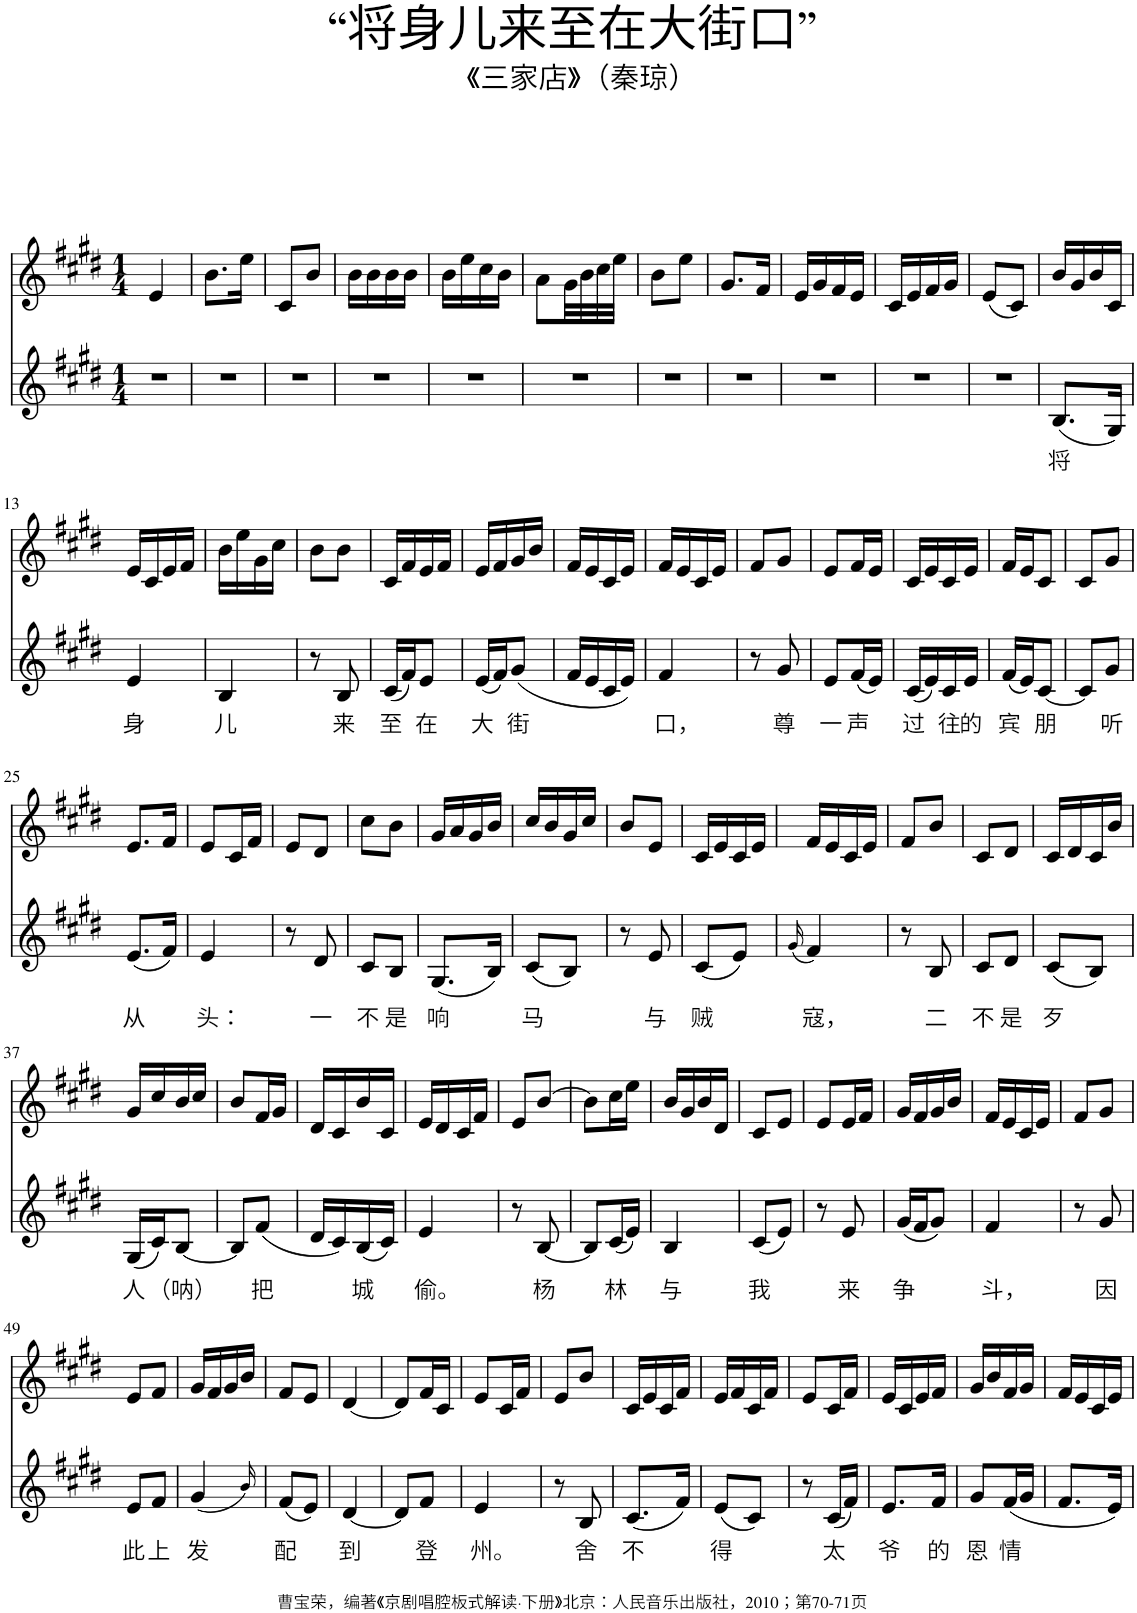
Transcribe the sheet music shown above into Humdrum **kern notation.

**kern	**text	**kern
*part2	*part2	*part1
*staff2	*staff2	*staff1
*I"Piano	*	*I"Piano
*I'Pno	*	*I'Pno
*clefG2	*	*clefG2
*k[f#c#g#d#]	*	*k[f#c#g#d#]
*M1/4	*	*M1/4
=1	=1	=1
4r	.	4e/
=2	=2	=2
4r	.	8.b\L
.	.	16ee\Jk
=3	=3	=3
4r	.	8c#/L
.	.	8b/J
=4	=4	=4
4r	.	16b\LL
.	.	16b\
.	.	16b\
.	.	16b\JJ
=5	=5	=5
4r	.	16b\LL
.	.	16ee\
.	.	16cc#\
.	.	16b\JJ
=6	=6	=6
4r	.	8a\L
.	.	32g#\LL
.	.	32b\
.	.	32cc#\
.	.	32ee\JJJ
=7	=7	=7
4r	.	8b\L
.	.	8ee\J
=8	=8	=8
4r	.	8.g#/L
.	.	16f#/Jk
=9	=9	=9
4r	.	16e/LL
.	.	16g#/
.	.	16f#/
.	.	16e/JJ
=10	=10	=10
4r	.	16c#/LL
.	.	16e/
.	.	16f#/
.	.	16g#/JJ
=11	=11	=11
4r	.	(8e/L
.	.	8c#/J)
=12	=12	=12
!	!LO:LY:b	!
(8.B/L	将	16b/LL
.	.	16g#/
.	.	16b/
16G#/Jk)	.	16c#/JJ
!!LO:LB:g=z
=13	=13	=13
!	!LO:LY:b	!
4e/	身	16e/LL
.	.	16c#/
.	.	16e/
.	.	16f#/JJ
=14	=14	=14
!	!LO:LY:b	!
4B/	儿	16b\LL
.	.	16ee\
.	.	16g#\
.	.	16cc#\JJ
=15	=15	=15
8r	.	8b\L
!	!LO:LY:b	!
8B/	来	8b\J
=16	=16	=16
!	!LO:LY:b	!
(16c#/LL	至	16c#/LL
16f#/J)	.	16f#/
!	!LO:LY:b	!
8e/J	在	16e/
.	.	16f#/JJ
=17	=17	=17
!	!LO:LY:b	!
(16e/LL	大	16e/LL
16f#/J)	.	16f#/
!	!LO:LY:b	!
(8g#/J	街	16g#/
.	.	16b/JJ
=18	=18	=18
16f#/LL	.	16f#/LL
16e/	.	16e/
16c#/	.	16c#/
16e/JJ)	.	16e/JJ
=19	=19	=19
!	!LO:LY:b	!
4f#/	口，	16f#/LL
.	.	16e/
.	.	16c#/
.	.	16e/JJ
=20	=20	=20
8r	.	8f#/L
!	!LO:LY:b	!
8g#/	尊	8g#/J
=21	=21	=21
!	!LO:LY:b	!
8e/L	一	8e/L
!	!LO:LY:b	!
(16f#/L	声	16f#/L
16e/JJ)	.	16e/JJ
=22	=22	=22
!	!LO:LY:b	!
(16c#/LL	过	16c#/LL
16e/)	.	16e/
!	!LO:LY:b	!
16c#/	往	16c#/
!	!LO:LY:b	!
16e/JJ	的	16e/JJ
=23	=23	=23
!	!LO:LY:b	!
(16f#/LL	宾	16f#/LL
16e/J)	.	16e/J
!	!LO:LY:b	!
[8c#/J	朋	8c#/J
=24	=24	=24
8c#/L]	.	8c#/L
!	!LO:LY:b	!
8g#/J	听	8g#/J
!!LO:LB:g=z
=25	=25	=25
!	!LO:LY:b	!
(8.e/L	从	8.e/L
16f#/Jk)	.	16f#/Jk
=26	=26	=26
!	!LO:LY:b	!
4e/	头：	8e/L
.	.	16c#/L
.	.	16f#/JJ
=27	=27	=27
8r	.	8e/L
!	!LO:LY:b	!
8d#/	一	8d#/J
=28	=28	=28
!	!LO:LY:b	!
8c#/L	不	8cc#\L
!	!LO:LY:b	!
8B/J	是	8b\J
=29	=29	=29
!	!LO:LY:b	!
(8.G#/L	响	16g#/LL
.	.	16a/
.	.	16g#/
16B/Jk)	.	16b/JJ
=30	=30	=30
!	!LO:LY:b	!
(8c#/L	马	16cc#/LL
.	.	16b/
8B/J)	.	16g#/
.	.	16cc#/JJ
=31	=31	=31
8r	.	8b/L
!	!LO:LY:b	!
8e/	与	8e/J
=32	=32	=32
!	!LO:LY:b	!
(8c#/L	贼	16c#/LL
.	.	16e/
8e/J)	.	16c#/
.	.	16e/JJ
=33	=33	=33
(16qg#/	.	.
!	!LO:LY:b	!
4f#/)	寇，	16f#/LL
.	.	16e/
.	.	16c#/
.	.	16e/JJ
=34	=34	=34
8r	.	8f#/L
!	!LO:LY:b	!
8B/	二	8b/J
=35	=35	=35
!	!LO:LY:b	!
8c#/L	不	8c#/L
!	!LO:LY:b	!
8d#/J	是	8d#/J
=36	=36	=36
!	!LO:LY:b	!
(8c#/L	歹	16c#/LL
.	.	16d#/
8B/J)	.	16c#/
.	.	16b/JJ
!!LO:LB:g=z
=37	=37	=37
!	!LO:LY:b	!
(16G#/LL	人	16g#/LL
16c#/J)	.	16cc#/
!	!LO:LY:b	!
[8B/J	（呐）	16b/
.	.	16cc#/JJ
=38	=38	=38
8B/L]	.	8b/L
!	!LO:LY:b	!
(8f#/J	把	16f#/L
.	.	16g#/JJ
=39	=39	=39
16d#/LL	.	16d#/LL
16c#/)	.	16c#/
!	!LO:LY:b	!
(16B/	城	16b/
16c#/JJ)	.	16c#/JJ
=40	=40	=40
!	!LO:LY:b	!
4e/	偷。	16e/LL
.	.	16d#/
.	.	16c#/
.	.	16f#/JJ
=41	=41	=41
8r	.	8e/L
!	!LO:LY:b	!
[8B/	杨	[8b/J
=42	=42	=42
8B/L]	.	8b\L]
!	!LO:LY:b	!
(16c#/L	林	16cc#\L
16e/JJ)	.	16ee\JJ
=43	=43	=43
!	!LO:LY:b	!
4B/	与	16b/LL
.	.	16g#/
.	.	16b/
.	.	16d#/JJ
=44	=44	=44
!	!LO:LY:b	!
(8c#/L	我	8c#/L
8e/J)	.	8e/J
=45	=45	=45
8r	.	8e/L
!	!LO:LY:b	!
8e/	来	16e/L
.	.	16f#/JJ
=46	=46	=46
!	!LO:LY:b	!
(16g#/LL	争	16g#/LL
16f#/J	.	16f#/
8g#/J)	.	16g#/
.	.	16b/JJ
=47	=47	=47
!	!LO:LY:b	!
4f#/	斗，	16f#/LL
.	.	16e/
.	.	16c#/
.	.	16e/JJ
=48	=48	=48
8r	.	8f#/L
!	!LO:LY:b	!
8g#/	因	8g#/J
!!LO:LB:g=z
=49	=49	=49
!	!LO:LY:b	!
8e/L	此	8e/L
!	!LO:LY:b	!
8f#/J	上	8f#/J
=50	=50	=50
!	!LO:LY:b	!
(4g#/	发	16g#/LL
.	.	16f#/
.	.	16g#/
.	.	16b/JJ
16qb/)	.	.
=51	=51	=51
!	!LO:LY:b	!
(8f#/L	配	8f#/L
8e/J)	.	8e/J
=52	=52	=52
!	!LO:LY:b	!
[4d#/	到	[4d#/
=53	=53	=53
8d#/L]	.	8d#/L]
!	!LO:LY:b	!
8f#/J	登	16f#/L
.	.	16c#/JJ
=54	=54	=54
!	!LO:LY:b	!
4e/	州。	8e/L
.	.	16c#/L
.	.	16f#/JJ
=55	=55	=55
8r	.	8e/L
!	!LO:LY:b	!
8B/	舍	8b/J
=56	=56	=56
!	!LO:LY:b	!
(8.c#/L	不	16c#/LL
.	.	16e/
.	.	16c#/
16f#/Jk)	.	16f#/JJ
=57	=57	=57
!	!LO:LY:b	!
(8e/L	得	16e/LL
.	.	16f#/
8c#/J)	.	16c#/
.	.	16f#/JJ
=58	=58	=58
8r	.	8e/L
!	!LO:LY:b	!
(16c#/LL	太	16c#/L
16f#/JJ)	.	16f#/JJ
=59	=59	=59
!	!LO:LY:b	!
8.e/L	爷	16e/LL
.	.	16c#/
.	.	16e/
!	!LO:LY:b	!
16f#/Jk	的	16f#/JJ
=60	=60	=60
!	!LO:LY:b	!
8g#/L	恩	16g#/LL
.	.	16b/
!	!LO:LY:b	!
(16f#/L	情	16f#/
16g#/JJ	.	16g#/JJ
=61	=61	=61
8.f#/L	.	16f#/LL
.	.	16e/
.	.	16c#/
16e/Jk)	.	16e/JJ
=	=	=
*-	*-	*-
